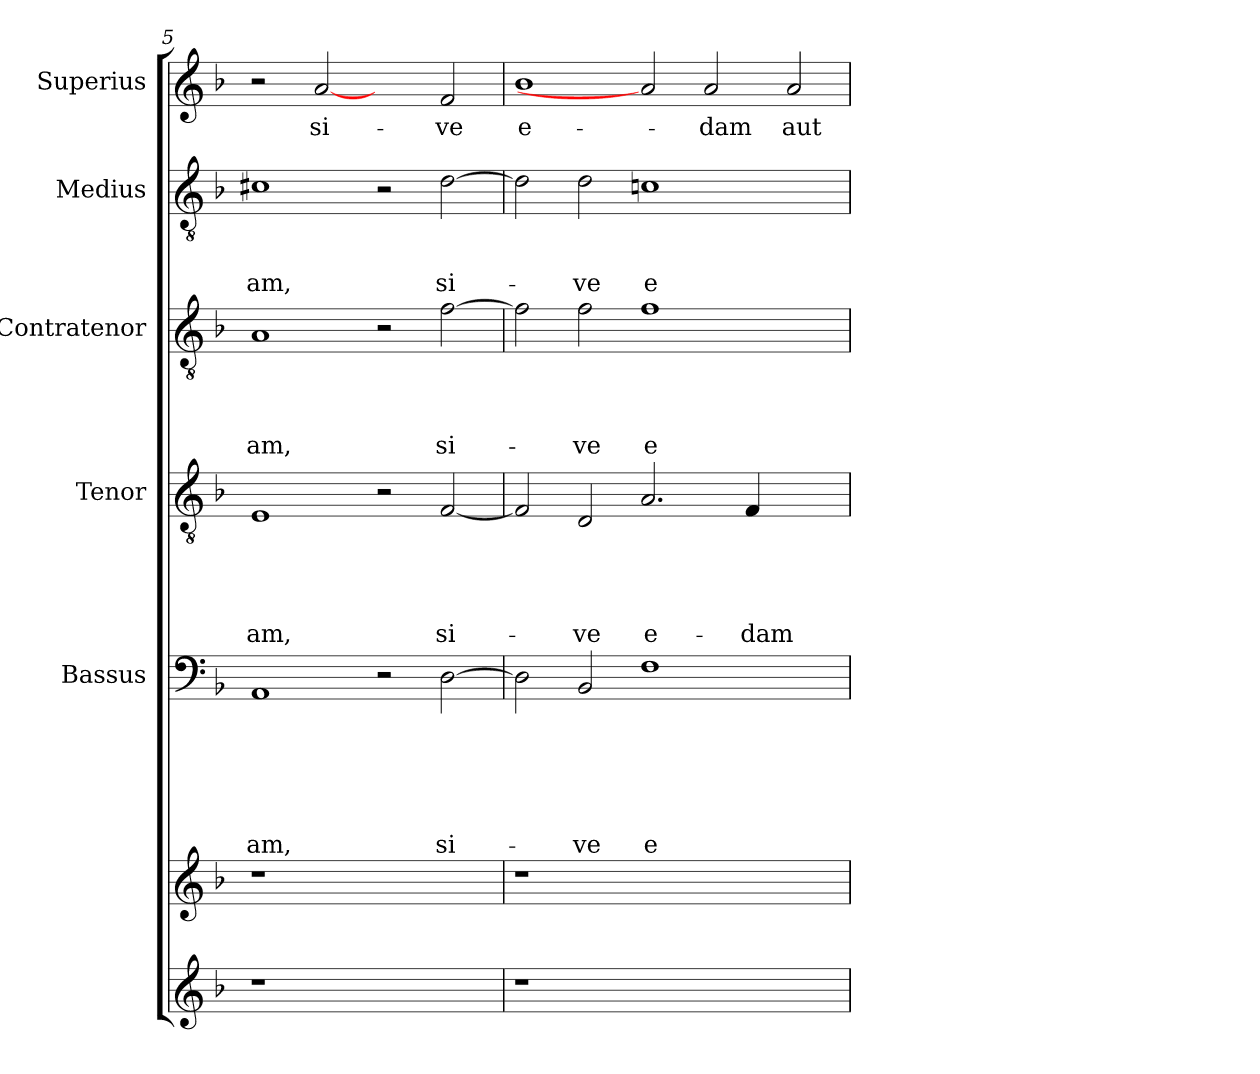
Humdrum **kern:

**kern	**kern	**kern	**text	**text	**text	**text	**text	**text	**kern	**text	**text	**text	**text	**text	**kern	**text	**text	**text	**text	**kern	**text	**text	**text	**kern	**text
*part7	*part6	*part5	*part5	*part5	*part5	*part5	*part5	*part5	*part4	*part4	*part4	*part4	*part4	*part4	*part3	*part3	*part3	*part3	*part3	*part2	*part2	*part2	*part2	*part1	*part1
*staff7	*staff6	*staff5	*staff5	*staff5	*staff5	*staff5	*staff5	*staff5	*staff4	*staff4	*staff4	*staff4	*staff4	*staff4	*staff3	*staff3	*staff3	*staff3	*staff3	*staff2	*staff2	*staff2	*staff2	*staff1	*staff1
*	*	*I"Bassus	*	*	*	*	*	*	*I"Tenor	*	*	*	*	*	*I"Contratenor	*	*	*	*	*I"Medius	*	*	*	*I"Superius	*
!!LO:LB:g=z
*clefG2	*clefG2	*clefF4	*	*	*	*	*	*	*clefGv2	*	*	*	*	*	*clefGv2	*	*	*	*	*clefGv2	*	*	*	*clefG2	*
*k[b-]	*k[b-]	*k[b-]	*	*	*	*	*	*	*k[b-]	*	*	*	*	*	*k[b-]	*	*	*	*	*k[b-]	*	*	*	*k[b-]	*
*F:	*F:	*F:	*	*	*	*	*	*	*F:	*	*	*	*	*	*F:	*	*	*	*	*F:	*	*	*	*F:	*
=5	=5	=5	=5	=5	=5	=5	=5	=5	=5	=5	=5	=5	=5	=5	=5	=5	=5	=5	=5	=5	=5	=5	=5	=5	=5
!	!	!	!	!	!	!	!	!LO:LY:b	!	!	!	!	!	!LO:LY:b	!	!	!	!	!LO:LY:b	!	!	!	!LO:LY:b	!	!
1r	1r	1AA	.	.	.	.	.	-am,	1E	.	.	.	.	-am,	1A	.	.	.	-am,	1c#X	.	.	-am,	2r	.
!	!	!	!	!	!	!	!	!	!	!	!	!	!	!	!	!	!	!	!	!	!	!	!	!	!LO:LY:b
.	.	.	.	.	.	.	.	.	.	.	.	.	.	.	.	.	.	.	.	.	.	.	.	[2a	si-
1ryy	1ryy	2r	.	.	.	.	.	.	2r	.	.	.	.	.	2r	.	.	.	.	2r	.	.	.	2ryy	.
!	!	!	!	!	!	!	!	!LO:LY:b	!	!	!	!	!	!LO:LY:b	!	!	!	!	!LO:LY:b	!	!	!	!LO:LY:b	!	!LO:LY:b
.	.	[>2D\	.	.	.	.	.	si-	[<2F/	.	.	.	.	si-	[>2f\	.	.	.	si-	[>2d\	.	.	si-	2f/	-ve
=6	=6	=6	=6	=6	=6	=6	=6	=6	=6	=6	=6	=6	=6	=6	=6	=6	=6	=6	=6	=6	=6	=6	=6	=6	=6
!	!	!	!	!	!	!	!	!	!	!	!	!	!	!	!	!	!	!	!	!	!	!	!	!	!LO:LY:b:rj
1r	1r	2D\]	.	.	.	.	.	.	2F/]	.	.	.	.	.	2f\]	.	.	.	.	2d\]	.	.	.	1b-	e-
!	!	!	!	!	!	!	!	!LO:LY:b	!	!	!	!	!	!LO:LY:b	!	!	!	!	!LO:LY:b	!	!	!	!LO:LY:b	!	!
.	.	2BB-/	.	.	.	.	.	-ve	2D/	.	.	.	.	-ve	2f\	.	.	.	-ve	2d\	.	.	-ve	.	.
!	!	!	!	!	!	!	!	!LO:LY:b:rj	!	!	!	!	!	!LO:LY:b	!	!	!	!	!LO:LY:b:rj	!	!	!	!LO:LY:b:rj	!	!
1.ryy	1.ryy	1F	.	.	.	.	.	e-	2.A/	.	.	.	.	e-	1f	.	.	.	e-	1cn	.	.	e-	2a]	.
!	!	!	!	!	!	!	!	!	!	!	!	!	!	!	!	!	!	!	!	!	!	!	!	!	!LO:LY:b
.	.	.	.	.	.	.	.	.	.	.	.	.	.	.	.	.	.	.	.	.	.	.	.	2a/	-dam
!	!	!	!	!	!	!	!	!	!	!	!	!	!	!LO:LY:b	!	!	!	!	!	!	!	!	!	!	!
.	.	.	.	.	.	.	.	.	4F/	.	.	.	.	-dam	.	.	.	.	.	.	.	.	.	.	.
!	!	!	!	!	!	!	!	!	!	!	!	!	!	!	!	!	!	!	!	!	!	!	!	!	!LO:LY:b
.	.	2ryy	.	.	.	.	.	.	2ryy	.	.	.	.	.	2ryy	.	.	.	.	2ryy	.	.	.	2a/	aut
=	=	=	=	=	=	=	=	=	=	=	=	=	=	=	=	=	=	=	=	=	=	=	=	=	=
*-	*-	*-	*-	*-	*-	*-	*-	*-	*-	*-	*-	*-	*-	*-	*-	*-	*-	*-	*-	*-	*-	*-	*-	*-	*-
